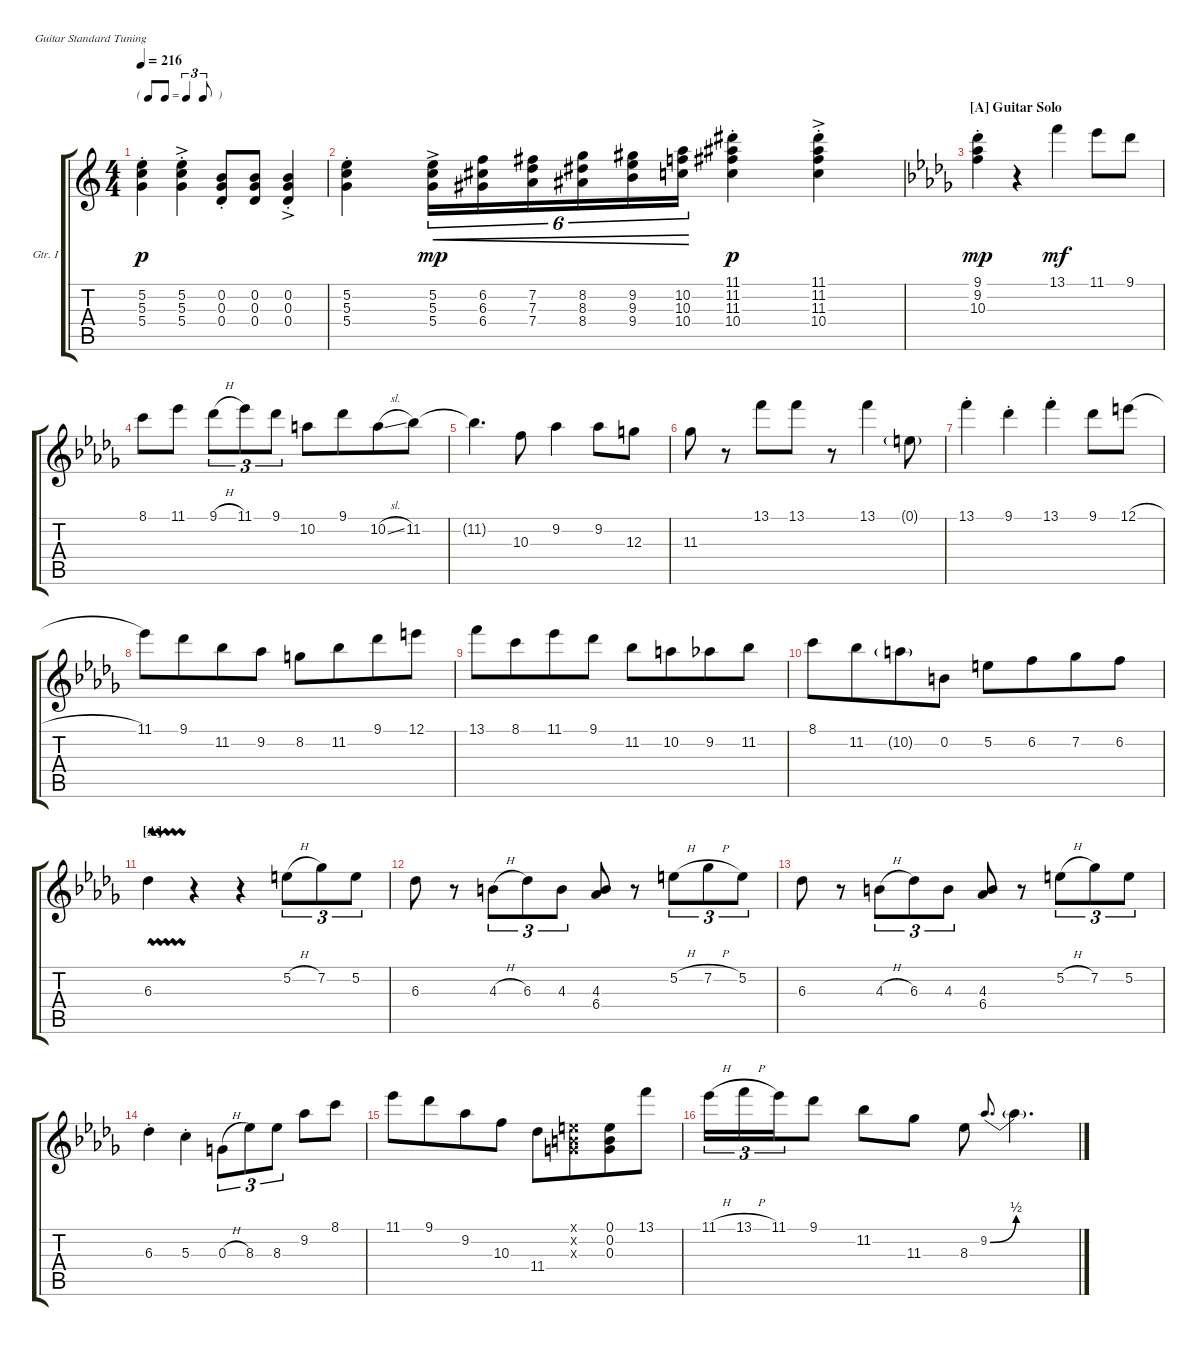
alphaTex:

\defaultSystemsLayout 4
\bracketExtendMode groupsimilarinstruments
\firstSystemTrackNameOrientation horizontal
\otherSystemsTrackNameOrientation horizontal
\track ("Guitar I" "Gtr. I") {instrument acousticguitarsteel}
\staff {score tabs}
\tuning (E4 B3 G3 D3 A2 E2)
\ts (4 4)
\tf triplet8th
\tempo 216
\clef g2
\scale
0.333333
\ks c
(5.4{st} 5.3{st} 5.2{st}).4{dy p} (5.4{ac st} 5.3{ac st} 5.2{ac st}).4 (0.4{st} 0.3{st} 0.2{st}).8 (0.4 0.3 0.2).8 (0.4{ac st} 0.3{ac st} 0.2{ac st}).4 |
\scale
0.333333 (5.2{st} 5.3{st} 5.4{st}).4 (5.2{ac} 5.3{ac} 5.4{ac}).16{tu (6 4) cre dy mp} (6.4 6.2 6.3).16{tu (6 4) cre} (7.4 7.3 7.2).16{tu (6 4) cre} (8.4 8.2 8.3).16{tu (6 4) cre} (9.4 9.3 9.2).16{tu (6 4) cre} (10.4 10.2 10.3).16{tu (6 4) cre} (10.4{st} 11.3{st} 11.2{st} 11.1{st}).4{dy p} (10.4{ac st} 11.3{ac st} 11.2{ac st} 11.1{ac st}).4 |
\section ("A" "Guitar Solo")
\scale
0.333333
\ks db
(10.3{st} 9.2{st} 9.1{st}).4{dy mp} r.4 13.1.4{dy mf} 11.1.8 9.1.8 |
\scale
0.333333 8.1.8 11.1.8 9.1{h}.8{tu (3 2)} 11.1.8{tu (3 2)} 9.1.8{tu (3 2)} 10.2.8 9.1.8{beam merge} 10.2{sl}.8 11.2.8 |
\scale
0.333333 11.2{t}.4{d} 10.3.8 9.2.4 9.2.8 12.3.8 |
\scale
0.333333 11.3.8 r.8 13.1.8 13.1.8 r.8 13.1.4 0.1{g}.8 |
\scale
0.333333 13.1{st}.4 9.1{st}.4 13.1{st}.4 9.1.8 12.1{h}.8 |
11.1.8 9.1.8{beam merge} 11.2.8 9.2.8 8.2.8 11.2.8{beam merge} 9.1.8 12.1.8 |
13.1.8 8.1.8{beam merge} 11.1.8 9.1.8 11.2.8 10.2.8{beam merge} 9.2.8 11.2.8 |
8.1.8 11.2.8{beam merge} 10.2{g}.8 0.2.8 5.2.8 6.2.8{beam merge} 7.2.8 6.2.8 |
\section ("A" "")
6.3{vw}.4 r.4 r.4 5.2{h}.8{tu (3 2)} 7.2.8{tu (3 2)} 5.2.8{tu (3 2)} |
6.3.8 r.8 4.3{h}.8{tu (3 2)} 6.3.8{tu (3 2)} 4.3.8{tu (3 2)} (4.3 6.4).8 r.8 5.2{h}.8{tu (3 2)} 7.2{h}.8{tu (3 2)} 5.2.8{tu (3 2)} |
6.3.8 r.8 4.3{h}.8{tu (3 2)} 6.3.8{tu (3 2)} 4.3.8{tu (3 2)} (4.3 6.4).8 r.8 5.2{h}.8{tu (3 2)} 7.2.8{tu (3 2)} 5.2.8{tu (3 2)} |
6.3{st}.4 5.3{st}.4 0.3{h}.8{tu (3 2)} 8.3.8{tu (3 2)} 8.3.8{tu (3 2)} 9.2.8 8.1.8 |
11.1.8 9.1.8{beam merge} 9.2.8 10.3.8 11.4.8 (0.3{x} 0.2{x} 0.1{x}).8{beam merge} (0.3 0.2 0.1).8 13.1.8 |
11.1{h}.16{tu (3 2)} 13.1{h}.16{tu (3 2)} 11.1.16{tu (3 2) beam merge} 9.1.8 11.2.8 11.3.8 8.3.8 9.2{be (bend 19.2 0 59.4 2)}.8{d gr onbeat} 9.2{be (hold 0 0 60 0) t}.4{d}
